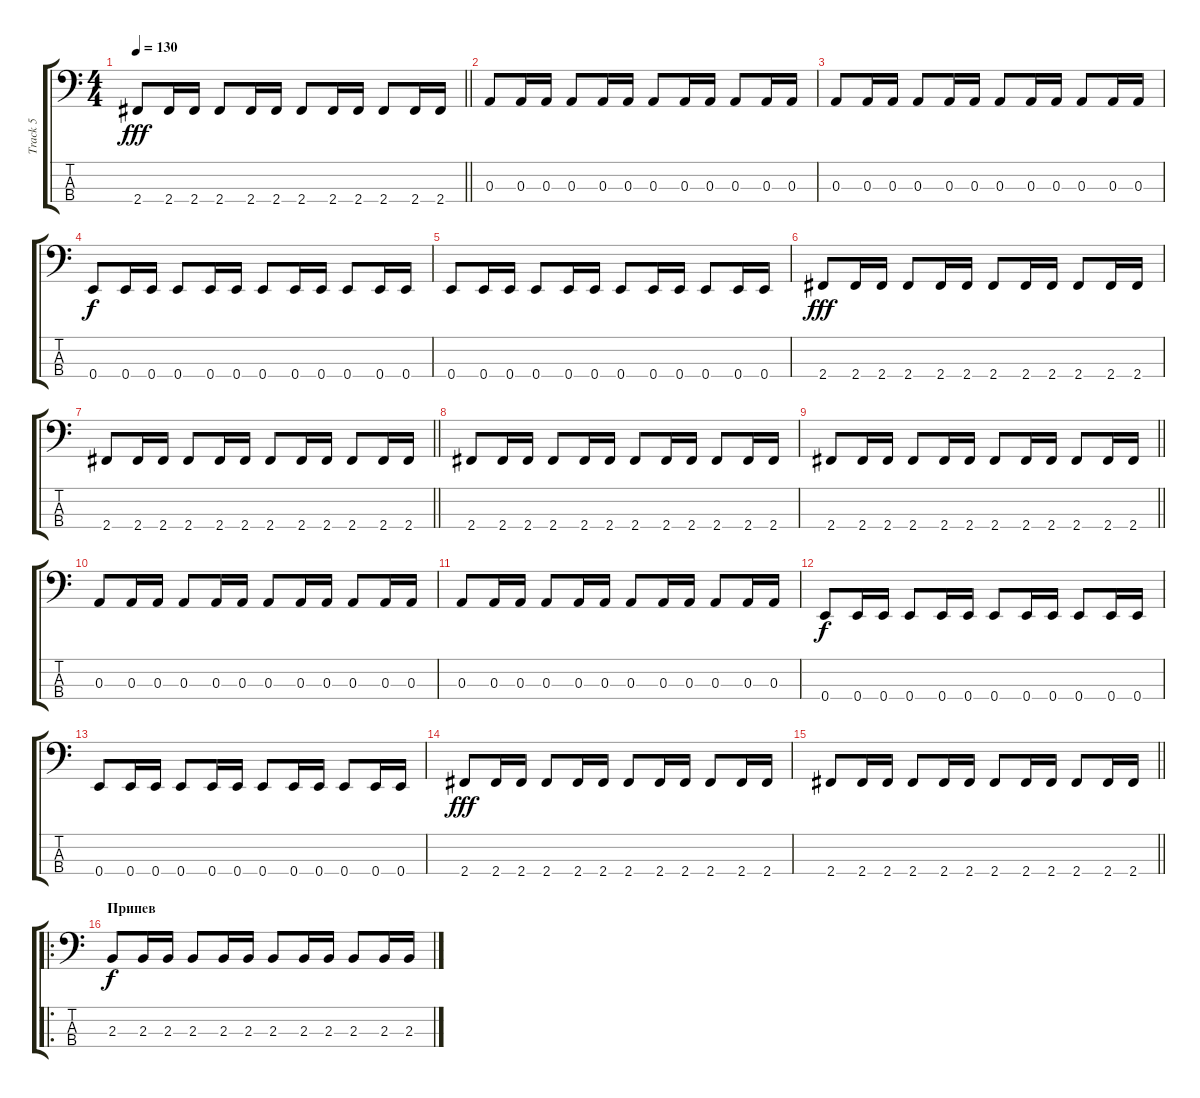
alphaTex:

\track ("Track 5" "Track 5") {instrument electricbassfinger}
\staff {score tabs}
\tuning (G2 D2 A1 E1) {hide}
\ts (4 4)
\tempo 130
\clef f4
\barLineRight lightlight
\ks c
2.4.8{dy fff} 2.4.16 2.4.16 2.4.8 2.4.16 2.4.16 2.4.8 2.4.16 2.4.16 2.4.8 2.4.16 2.4.16 |
0.3.8 0.3.16 0.3.16 0.3.8 0.3.16 0.3.16 0.3.8 0.3.16 0.3.16 0.3.8 0.3.16 0.3.16 |
0.3.8 0.3.16 0.3.16 0.3.8 0.3.16 0.3.16 0.3.8 0.3.16 0.3.16 0.3.8 0.3.16 0.3.16 |
0.4.8{dy f} 0.4.16 0.4.16 0.4.8 0.4.16 0.4.16 0.4.8 0.4.16 0.4.16 0.4.8 0.4.16 0.4.16 |
0.4.8 0.4.16 0.4.16 0.4.8 0.4.16 0.4.16 0.4.8 0.4.16 0.4.16 0.4.8 0.4.16 0.4.16 |
2.4.8{dy fff} 2.4.16 2.4.16 2.4.8 2.4.16 2.4.16 2.4.8 2.4.16 2.4.16 2.4.8 2.4.16 2.4.16 |
\barLineRight lightlight
2.4.8 2.4.16 2.4.16 2.4.8 2.4.16 2.4.16 2.4.8 2.4.16 2.4.16 2.4.8 2.4.16 2.4.16 |
2.4.8 2.4.16 2.4.16 2.4.8 2.4.16 2.4.16 2.4.8 2.4.16 2.4.16 2.4.8 2.4.16 2.4.16 |
\barLineRight lightlight
2.4.8 2.4.16 2.4.16 2.4.8 2.4.16 2.4.16 2.4.8 2.4.16 2.4.16 2.4.8 2.4.16 2.4.16 |
0.3.8 0.3.16 0.3.16 0.3.8 0.3.16 0.3.16 0.3.8 0.3.16 0.3.16 0.3.8 0.3.16 0.3.16 |
0.3.8 0.3.16 0.3.16 0.3.8 0.3.16 0.3.16 0.3.8 0.3.16 0.3.16 0.3.8 0.3.16 0.3.16 |
0.4.8{dy f} 0.4.16 0.4.16 0.4.8 0.4.16 0.4.16 0.4.8 0.4.16 0.4.16 0.4.8 0.4.16 0.4.16 |
0.4.8 0.4.16 0.4.16 0.4.8 0.4.16 0.4.16 0.4.8 0.4.16 0.4.16 0.4.8 0.4.16 0.4.16 |
2.4.8{dy fff} 2.4.16 2.4.16 2.4.8 2.4.16 2.4.16 2.4.8 2.4.16 2.4.16 2.4.8 2.4.16 2.4.16 |
\barLineRight lightlight
2.4.8 2.4.16 2.4.16 2.4.8 2.4.16 2.4.16 2.4.8 2.4.16 2.4.16 2.4.8 2.4.16 2.4.16 |
\ro
\section ("" "Припев")
2.3.8{dy f} 2.3.16 2.3.16 2.3.8 2.3.16 2.3.16 2.3.8 2.3.16 2.3.16 2.3.8 2.3.16 2.3.16
